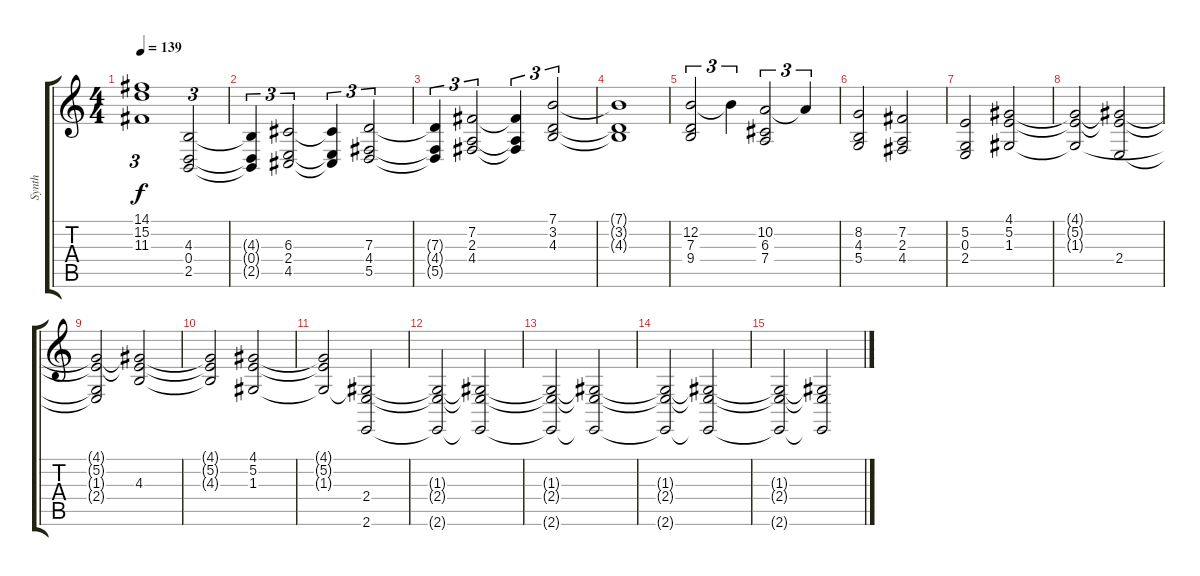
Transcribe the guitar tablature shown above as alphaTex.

\track ("Synth" "Synth") {instrument pad4choir}
\staff {score tabs}
\tuning (E4 B3 G3 D3 A2 D2) {hide}
\ts (4 4)
\tempo 139
\clef g2
\ks c
(14.1{t} 15.2{t} 11.3{t}).1{tu (3 2) dy f} (4.3 0.4 2.5).2{tu (3 2)} |
(4.3{t} 0.4{t} 2.5{t}).4{tu (3 2)} (6.3 2.4 4.5).2{tu (3 2)} (6.3{t} 2.4{t} 4.5{t}).4{tu (3 2)} (7.3 4.4 5.5).2{tu (3 2)} |
(7.3{t} 4.4{t} 5.5{t}).4{tu (3 2)} (7.2 2.3 4.4).2{tu (3 2)} (7.2{t} 2.3{t} 4.4{t}).4{tu (3 2)} (7.1 3.2 4.3).2{tu (3 2)} |
(7.1{t} 3.2{t} 4.3{t}).1 |
(12.2 7.3 9.4).2{tu (3 2)} 12.2{t}.4{tu (3 2)} (10.2 6.3 7.4).2{tu (3 2)} 10.2{t}.4{tu (3 2)} |
(8.2 4.3 5.4).2 (7.2 2.3 4.4).2 |
(5.2 0.3 2.4).2 (4.1 5.2 1.3).2 |
(4.1{t} 5.2{t} 1.3{t}).2 (4.1{t} 5.2{t} 2.4).2 |
(4.1{t} 5.2{t} 1.3{t} 2.4{t}).2 (4.1{t} 5.2{t} 4.3).2 |
(4.1{t} 5.2{t} 4.3{t}).2 (4.1 5.2 1.3).2 |
(4.1{t} 5.2{t} 1.3{t}).2 (1.3{t} 2.4 2.6).2 |
(1.3{t} 2.4{t} 2.6{t}).2 (1.3{t} 2.4{t} 2.6{t}).2 |
(1.3{t} 2.4{t} 2.6{t}).2 (1.3{t} 2.4{t} 2.6{t}).2 |
(1.3{t} 2.4{t} 2.6{t}).2 (1.3{t} 2.4{t} 2.6{t}).2 |
(1.3{t} 2.4{t} 2.6{t}).2 (1.3{t} 2.4{t} 2.6{t}).2
